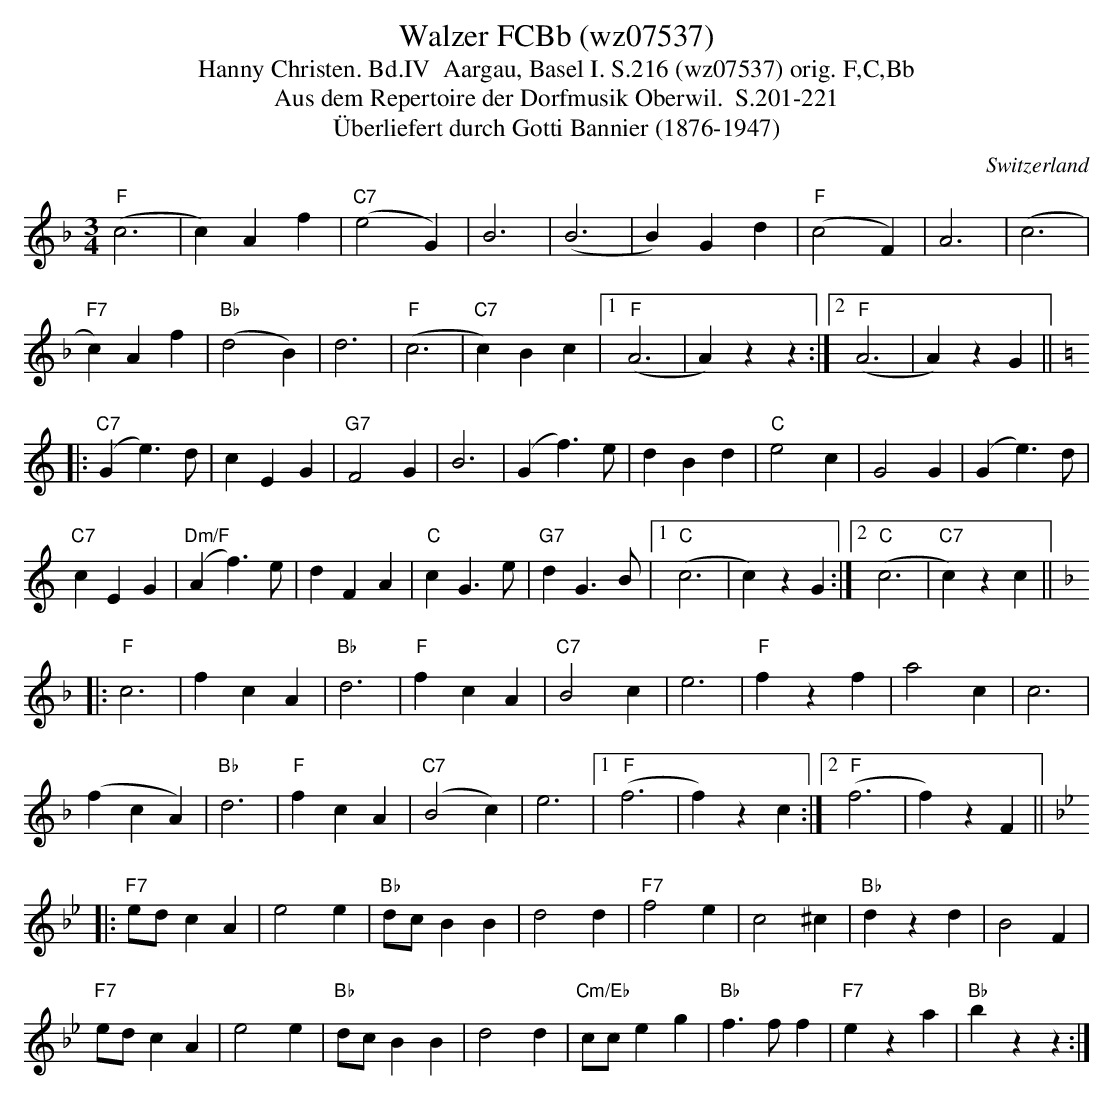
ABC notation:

X:1
T:Walzer FCBb (wz07537)
T:Hanny Christen. Bd.IV  Aargau, Basel I. S.216 (wz07537) orig. F,C,Bb
T: Aus dem Repertoire der Dorfmusik Oberwil.  S.201-221
T:Überliefert durch Gotti Bannier (1876-1947)
M:3/4
L:1/4
O:Switzerland
K:F major
("F"c3 | c)Af | ("C7"e2G) | B3 | (B3 | B)Gd | ("F"c2F) | A3 | (c3 |
"F7"c)Af | ("Bb"d2B) | d3 | ("F"c3 | "C7"c) Bc |1 ("F"A3 | A)zz :|2 ("F"A3 | A)zG || [K:C]
|: ("C7"Ge>)d | cEG | "G7"F2G | B3 | (Gf>)e | dBd | "C"e2c | G2G | (Ge>)d |
"C7"cEG | ("Dm/F"Af>)e | dFA | "C"cG>e | "G7"dG>B |1 ("C"c3 | c)zG :|2 ("C"c3 | "C7"c)zc || [K:F]
|: "F"c3 | fcA | "Bb"d3 | "F"fcA | "C7"B2c | e3 | "F"fzf | a2c | c3 |
(fcA) | "Bb"d3 | "F"fcA | ("C7"B2c) | e3 |1 ("F"f3 | f)zc :|2 ("F"f3 | f)zF || [K:Bb]
|: "F7"e/d/ cA | e2e | "Bb"d/c/BB | d2d | "F7"f2e | c2^c | "Bb"dzd | B2F |
"F7"e/d/ cA | e2e | "Bb"d/c/BB | d2d | "Cm/Eb"c/c/eg | "Bb"f>ff | "F7"eza | "Bb"bzz :|
